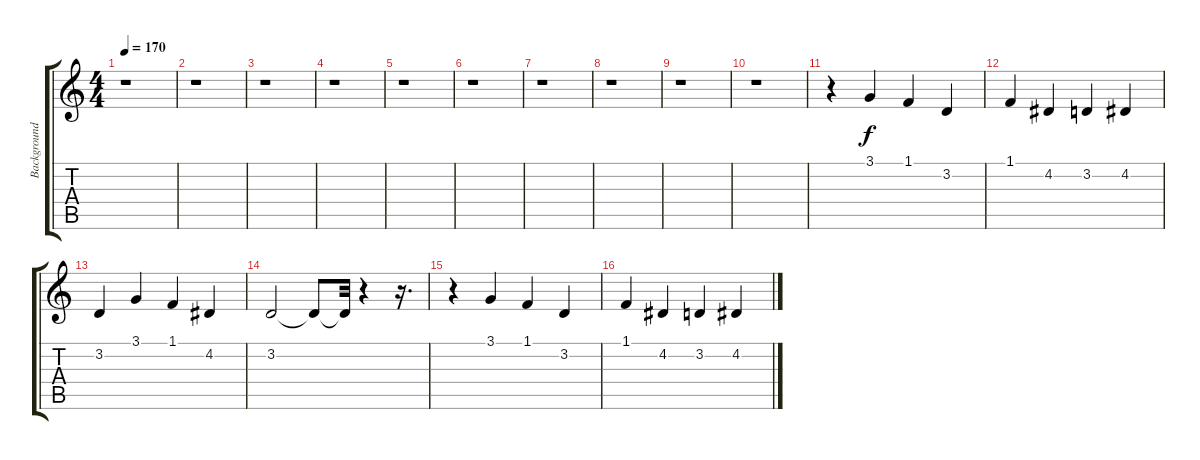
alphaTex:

\track ("Background Vocals" "Background") {instrument lead5charang}
\staff {score tabs}
\tuning (E4 B3 G3 D3 A2 E2) {hide}
\ts (4 4)
\tempo 170
\clef g2
\ks c
r.1{dy f} |
r.1 |
r.1 |
r.1 |
r.1 |
r.1 |
r.1 |
r.1 |
r.1 |
r.1 |
r.4 3.1.4 1.1.4 3.2.4 |
1.1.4 4.2.4 3.2.4 4.2.4 |
3.2.4 3.1.4 1.1.4 4.2.4 |
3.2.2 3.2{t}.8 3.2{t}.32 r.4 r.16{d} |
r.4 3.1.4 1.1.4 3.2.4 |
1.1.4 4.2.4 3.2.4 4.2.4
